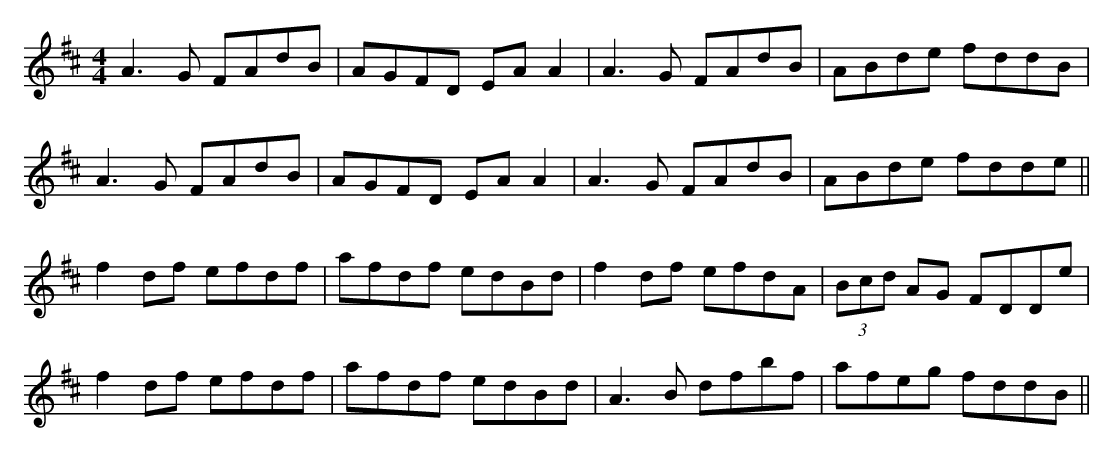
X:1
M:4/4
K:D
A3G FAdB|AGFD EA A2|A3G FAdB|ABde fddB|
A3G FAdB|AGFD EA A2|A3G FAdB|ABde fdde||
f2df efdf|afdf edBd|f2df efdA|(3Bcd AG FDDe|
f2df efdf|afdf edBd|A3B dfbf|afeg fddB||
